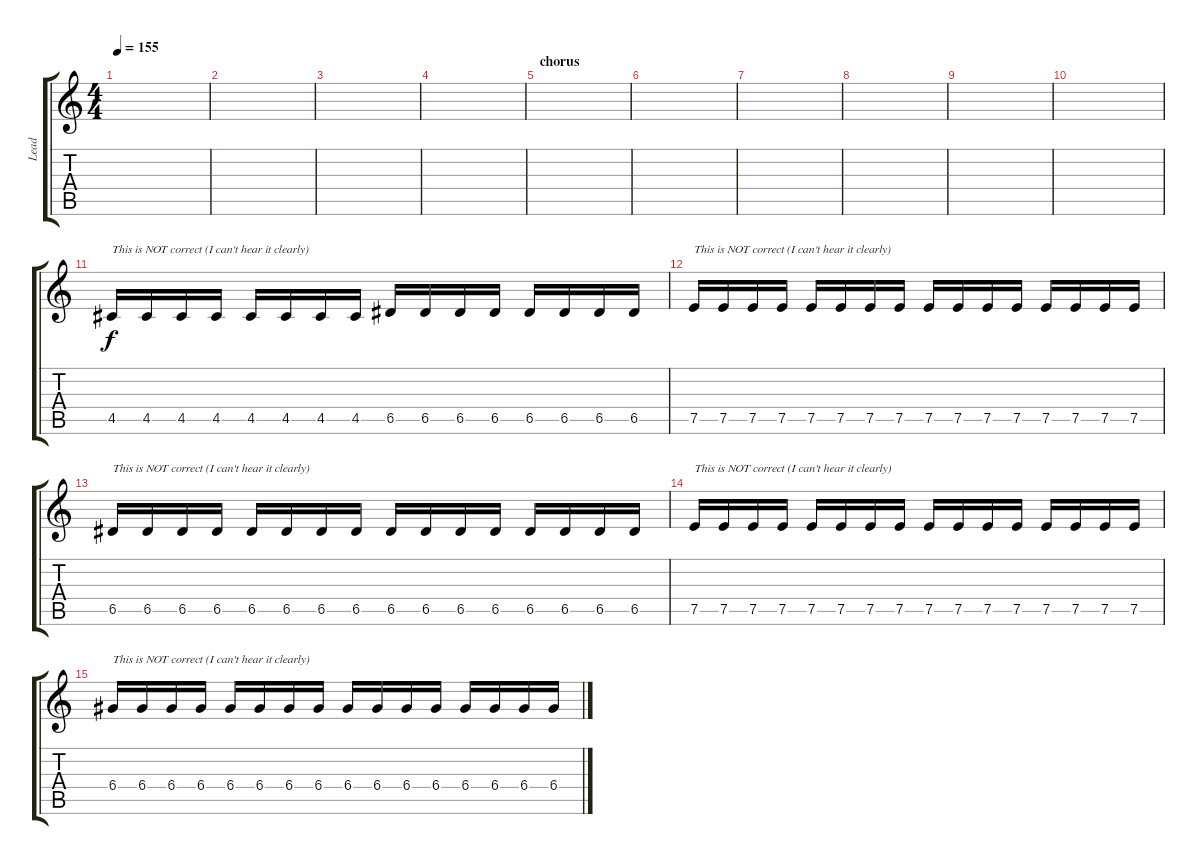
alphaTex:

\track ("Lead" "Lead") {instrument distortionguitar}
\staff {score tabs}
\tuning (E4 B3 G3 D3 A2 E2) {hide}
\ts (4 4)
\tempo 155
\clef g2
\ks c
|
|
|
|
\section ("" "chorus")
|
|
|
|
|
|
4.5.16{txt "This is NOT correct (I can't hear it clearly)"} 4.5.16 4.5.16 4.5.16 4.5.16 4.5.16 4.5.16 4.5.16 6.5.16 6.5.16 6.5.16 6.5.16 6.5.16 6.5.16 6.5.16 6.5.16 |
7.5.16{txt "This is NOT correct (I can't hear it clearly)"} 7.5.16 7.5.16 7.5.16 7.5.16 7.5.16 7.5.16 7.5.16 7.5.16 7.5.16 7.5.16 7.5.16 7.5.16 7.5.16 7.5.16 7.5.16 |
6.5.16{txt "This is NOT correct (I can't hear it clearly)"} 6.5.16 6.5.16 6.5.16 6.5.16 6.5.16 6.5.16 6.5.16 6.5.16 6.5.16 6.5.16 6.5.16 6.5.16 6.5.16 6.5.16 6.5.16 |
7.5.16{txt "This is NOT correct (I can't hear it clearly)"} 7.5.16 7.5.16 7.5.16 7.5.16 7.5.16 7.5.16 7.5.16 7.5.16 7.5.16 7.5.16 7.5.16 7.5.16 7.5.16 7.5.16 7.5.16 |
6.4.16{txt "This is NOT correct (I can't hear it clearly)"} 6.4.16 6.4.16 6.4.16 6.4.16 6.4.16 6.4.16 6.4.16 6.4.16 6.4.16 6.4.16 6.4.16 6.4.16 6.4.16 6.4.16 6.4.16
